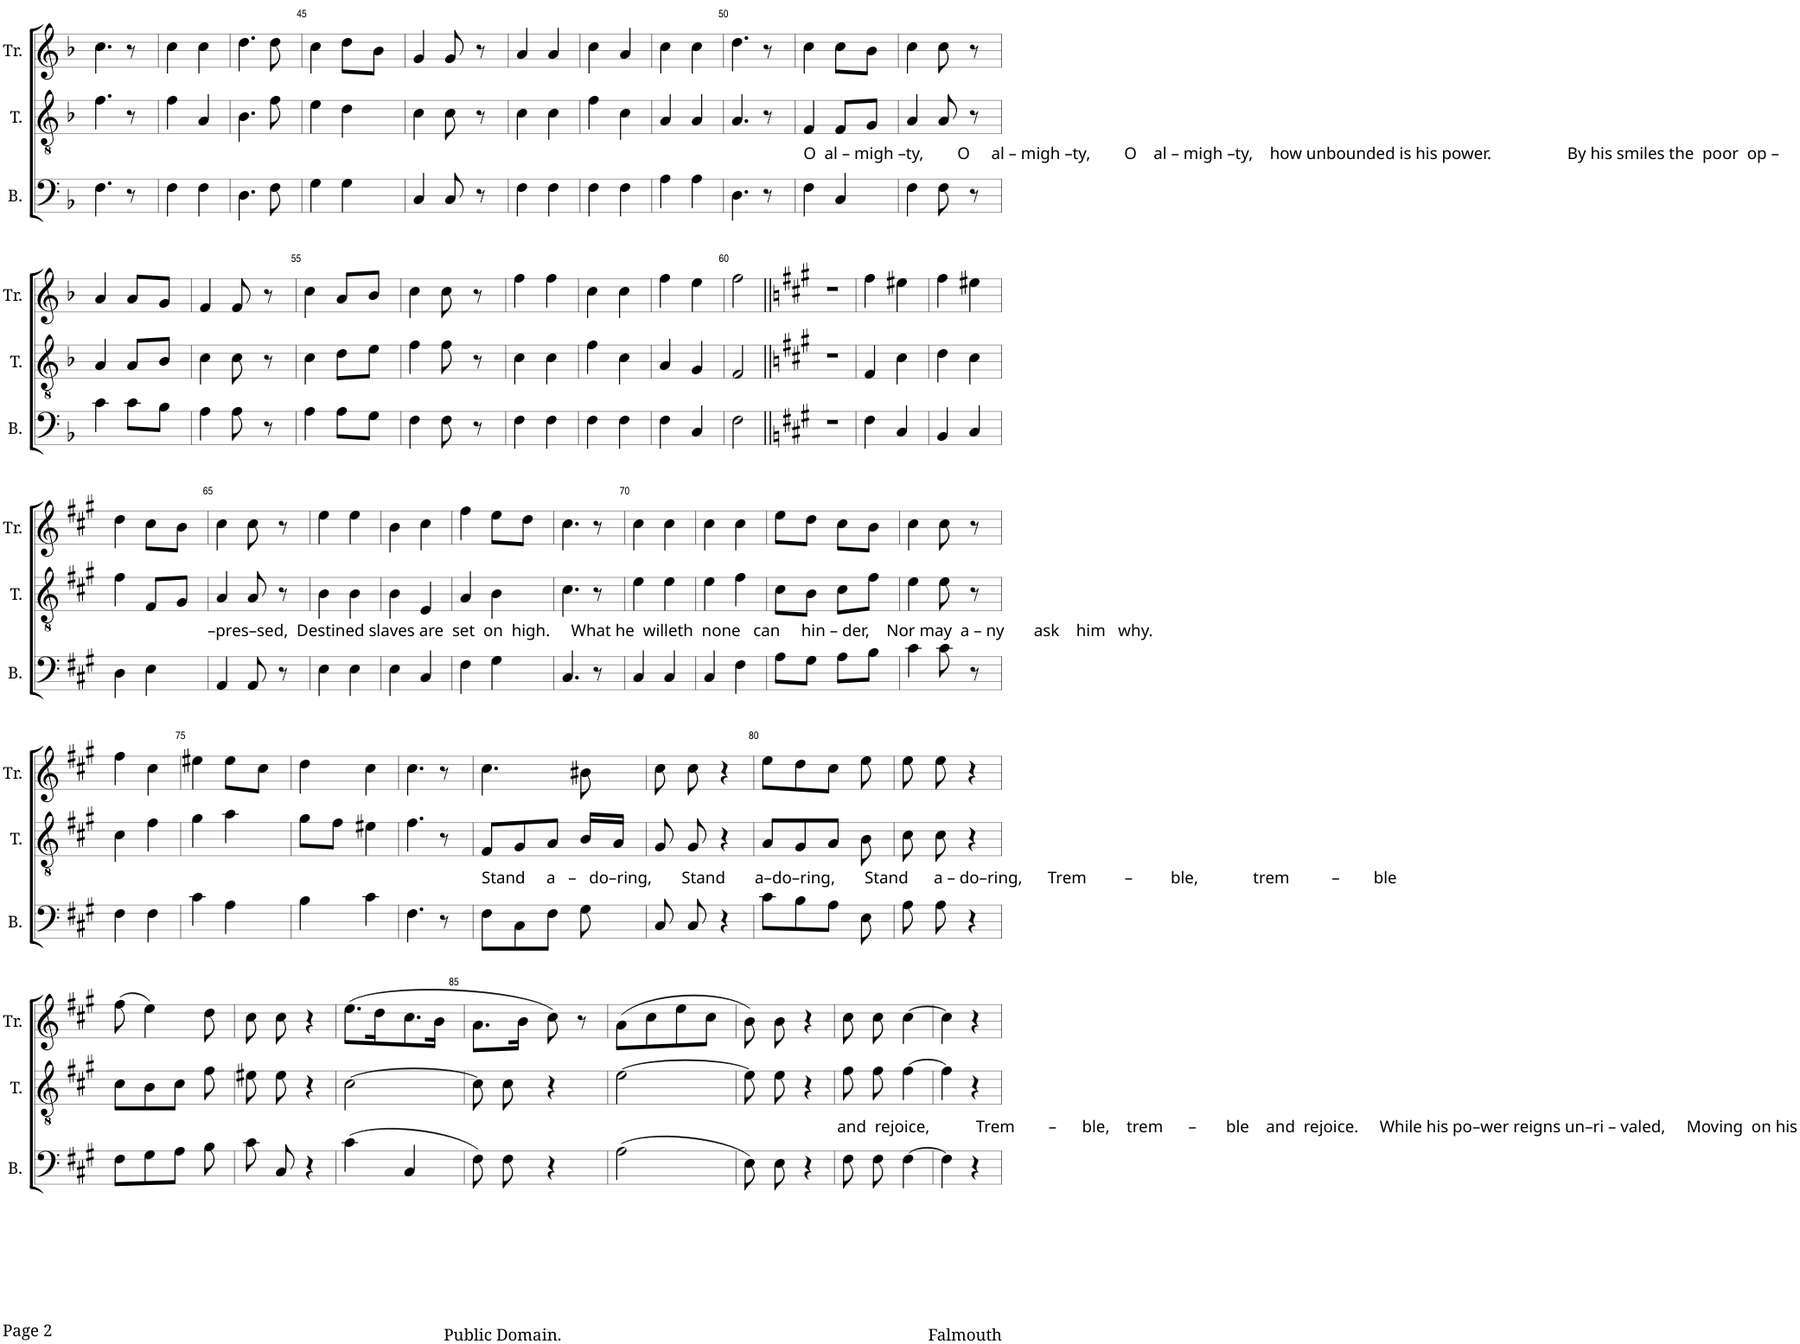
**kern	**kern	**kern
*part3	*part2	*part1
*staff3	*staff2	*staff1
*I"B.	*I"T.	*I"Tr.
*I'B.	*I'T.	*I'Tr.
!!LO:PB:g=z
*clefF4	*clefGv2	*clefG2
*k[b-]	*k[b-]	*k[b-]
*M2/4	*M2/4	*M2/4
=42	=42	=42
4.F\	4.f\	4.cc\
8r	8r	8r
=43	=43	=43
4F\	4f\	4cc\
4F\	4A/	4cc\
=44	=44	=44
4.D\	4.B-\	4.dd\
8F\	8f\	8dd\
=45	=45	=45
4G\	4e\	4cc\
4G\	4d\	8dd\L
.	.	8b-\J
=46	=46	=46
4C/	4c\	4g/
8C/	8c\	8g/
8r	8r	8r
=47	=47	=47
4F\	4c\	4a/
4F\	4c\	4a/
=48	=48	=48
4F\	4f\	4cc\
4F\	4c\	4a/
=49	=49	=49
4A\	4A/	4cc\
4A\	4A/	4cc\
=50	=50	=50
4.D\	4.A/	4.dd\
8r	8r	8r
=51	=51	=51
!	!LO:TX:b:t=O  al – migh –ty,        O     al – migh –ty,        O    al – migh –ty,    how unbounded is his power.                  By his smiles the  poor  op –	!
4F\	4F/	4cc\
4C/	8F/L	8cc\L
.	8G/J	8b-\J
=52	=52	=52
4F\	4A/	4cc\
8F\	8A/	8cc\
8r	8r	8r
!!LO:LB:g=z
=53	=53	=53
4c\	4A/	4a/
8c\L	8A/L	8a/L
8B-\J	8B-/J	8g/J
=54	=54	=54
4A\	4c\	4f/
8A\	8c\	8f/
8r	8r	8r
=55	=55	=55
4A\	4c\	4cc\
8A\L	8d\L	8a/L
8G\J	8e\J	8b-/J
=56	=56	=56
4F\	4f\	4cc\
8F\	8f\	8cc\
8r	8r	8r
=57	=57	=57
4F\	4c\	4ff\
4F\	4c\	4ff\
=58	=58	=58
4F\	4f\	4cc\
4F\	4c\	4cc\
=59	=59	=59
4F\	4A/	4ff\
4C/	4G/	4ee\
=60	=60	=60
2F\	2F/	2ff\
=61||	=61||	=61||
*k[f#c#g#]	*k[f#c#g#]	*k[f#c#g#]
2r	2r	2r
=62	=62	=62
4F#\	4F#/	4ff#\
4C#/	4c#\	4ee#X\
=63	=63	=63
4BB/	4d\	4ff#\
4C#/	4c#\	4ee#X\
!!LO:LB:g=z
=64	=64	=64
4D\	4f#\	4dd\
4E\	8F#/L	8cc#\L
.	8G#/J	8b\J
=65	=65	=65
!	!LO:TX:b:t=–pres–sed,  Destined slaves are  set  on  high.     What he  willeth  none   can     hin – der,    Nor may  a – ny       ask    him   why.	!
4AA/	4A/	4cc#\
8AA/	8A/	8cc#\
8r	8r	8r
=66	=66	=66
4E\	4B\	4ee\
4E\	4B\	4ee\
=67	=67	=67
4E\	4B\	4b\
4C#/	4E/	4cc#\
=68	=68	=68
4F#\	4A/	4ff#\
4G#\	4B\	8ee\L
.	.	8dd\J
=69	=69	=69
4.C#/	4.c#\	4.cc#\
8r	8r	8r
=70	=70	=70
4C#/	4e\	4cc#\
4C#/	4e\	4cc#\
=71	=71	=71
4C#/	4e\	4cc#\
4F#\	4f#\	4cc#\
=72	=72	=72
8A\L	8c#\L	8ee\L
8G#\J	8B\J	8dd\J
8A\L	8c#\L	8cc#\L
8B\J	8f#\J	8b\J
=73	=73	=73
4c#\	4e\	4cc#\
8c#\	8e\	8cc#\
8r	8r	8r
!!LO:LB:g=z
=74	=74	=74
4F#\	4c#\	4ff#\
4F#\	4f#\	4cc#\
=75	=75	=75
4c#\	4g#\	4ee#X\
4A\	4a\	8ee#\L
.	.	8cc#\J
=76	=76	=76
4B\	8g#\L	4dd\
.	8f#\J	.
4c#\	4e#X\	4cc#\
=77	=77	=77
4.F#\	4.f#\	4.cc#\
8r	8r	8r
=78	=78	=78
!	!LO:TX:b:t=Stand     a   –   do–ring,       Stand       a–do–ring,       Stand      a – do–ring,      Trem         –         ble,             trem          –        ble	!
8F#\L	8F#/L	4.cc#\
8C#\	8G#/	.
8F#\J	8A/J	.
8G#\	16B/LL	8b#X\
.	16A/JJ	.
=79	=79	=79
8C#/	8G#/	8cc#\
8C#/	8G#/	8cc#\
4r	4r	4r
=80	=80	=80
8c#\L	8A/L	8ee\L
8B\	8G#/	8dd\
8A\J	8A/J	8cc#\J
8E\	8B\	8ee\
=81	=81	=81
8A\	8c#\	8ee\
8A\	8c#\	8ee\
4r	4r	4r
!!LO:LB:g=z
=82	=82	=82
8F#\L	8c#\L	(8ff#\
8G#\	8B\	4ee\)
8A\J	8c#\J	.
8B\	8f#\	8dd\
=83	=83	=83
8c#\	8e#X\	8cc#\
8C#/	8e#\	8cc#\
4r	4r	4r
=84	=84	=84
(4c#\	[2c#\	(8.ee\L
.	.	16dd\K
4C#/	.	8.cc#\
.	.	16b\Jk
=85	=85	=85
8F#\)	8c#\]	8.a\L
8F#\	8c#\	.
.	.	16b\Jk
4r	4r	8cc#\)
.	.	8r
=86	=86	=86
(2A\	[2e\	(8a\L
.	.	8cc#\
.	.	8ee\
.	.	8cc#\J
=87	=87	=87
8E\)	8e\]	8b\)
8E\	8e\	8b\
4r	4r	4r
=88	=88	=88
!	!LO:TX:b:t=and  rejoice,           Trem        –      ble,    trem      –       ble    and  rejoice.     While his po–wer reigns un–ri – valed,     Moving  on his	!
8F#\	8f#\	8cc#\
8F#\	8f#\	8cc#\
[4F#\	[4f#\	[4cc#\
=89	=89	=89
4F#\]	4f#\]	4cc#\]
4r	4r	4r
=	=	=
*-	*-	*-
